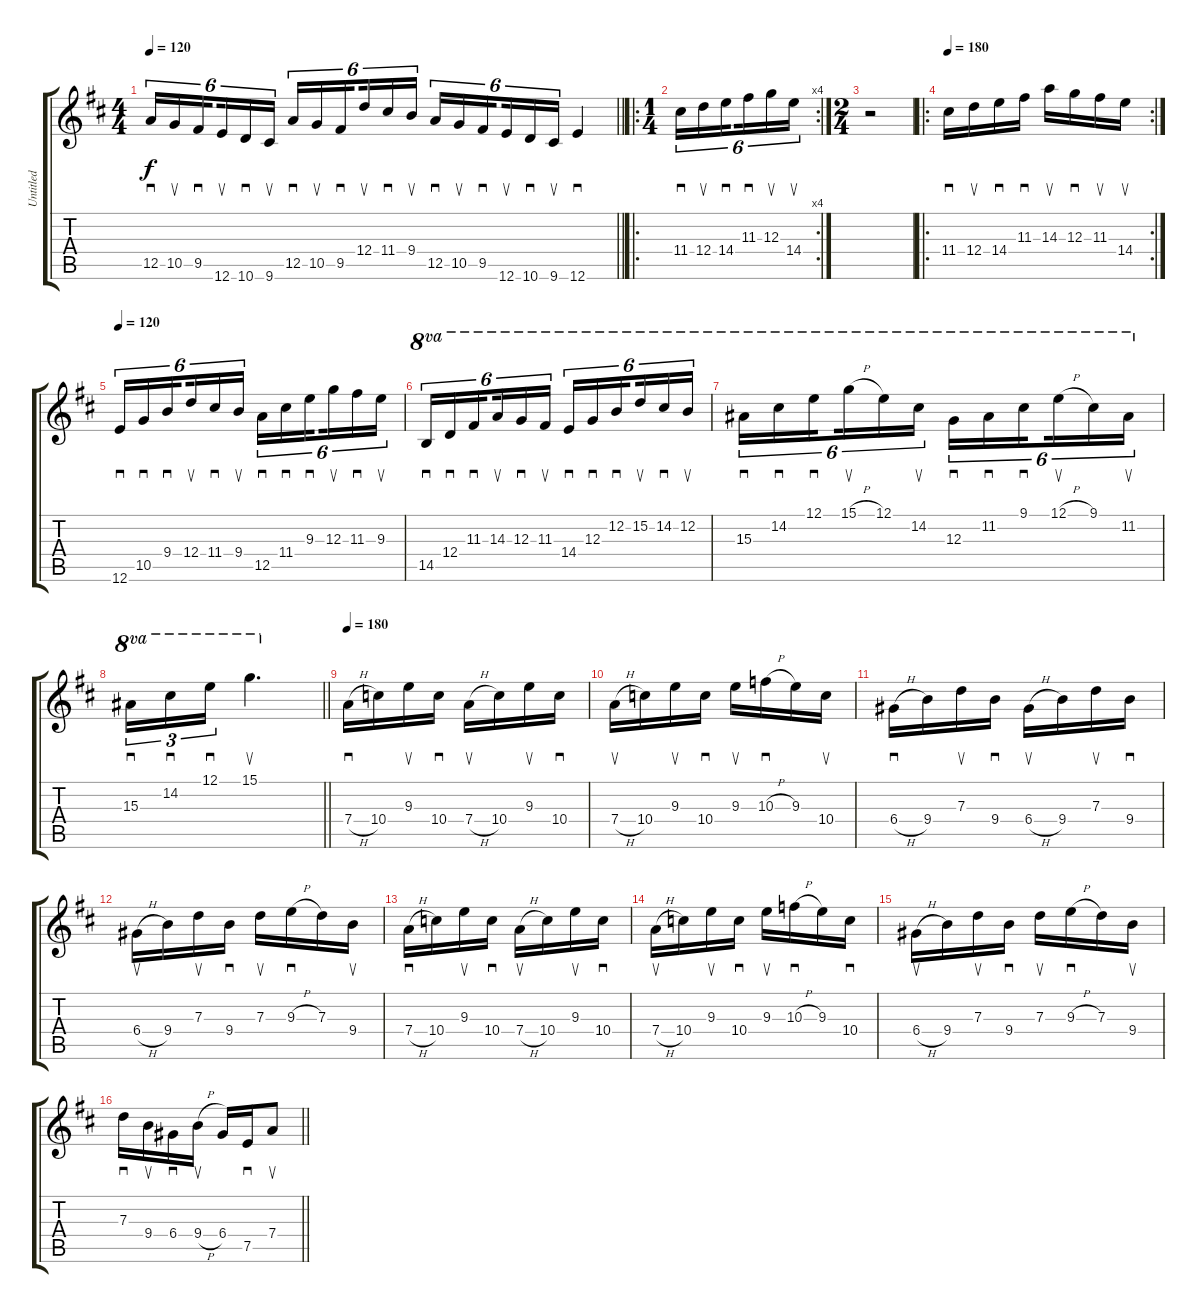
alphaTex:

\track ("Untitled" "Untitled") {instrument overdrivenguitar}
\staff {score tabs}
\tuning (E4 B3 G3 D3 A2 E2) {hide}
\ts (4 4)
\tempo 120
\clef g2
\barLineRight lightlight
\ks d
12.5.16{sd tu (6 4) dy f} 10.5.16{su tu (6 4)} 9.5.16{sd tu (6 4) beam splitsecondary} 12.6.16{su tu (6 4)} 10.6.16{sd tu (6 4)} 9.6.16{su tu (6 4)} 12.5.16{sd tu (6 4)} 10.5.16{su tu (6 4)} 9.5.16{sd tu (6 4) beam splitsecondary} 12.4.16{su tu (6 4)} 11.4.16{sd tu (6 4)} 9.4.16{su tu (6 4)} 12.5.16{sd tu (6 4)} 10.5.16{su tu (6 4)} 9.5.16{sd tu (6 4) beam splitsecondary} 12.6.16{su tu (6 4)} 10.6.16{sd tu (6 4)} 9.6.16{su tu (6 4)} 12.6.4{sd} |
\ro
\rc 4
\ts (1 4)
11.4.16{sd tu (6 4)} 12.4.16{su tu (6 4)} 14.4.16{sd tu (6 4) beam splitsecondary} 11.3.16{sd tu (6 4)} 12.3.16{su tu (6 4)} 14.4.16{su tu (6 4)} |
\ts (2 4)
r.2 |
\ro
\rc 2
\tempo 180
11.4.16{sd} 12.4.16{su} 14.4.16{sd} 11.3.16{sd} 14.3.16{su} 12.3.16{sd} 11.3.16{su} 14.4.16{su} |
\tempo 120
12.6.16{sd tu (6 4)} 10.5.16{sd tu (6 4)} 9.4.16{sd tu (6 4) beam splitsecondary} 12.4.16{su tu (6 4)} 11.4.16{sd tu (6 4)} 9.4.16{su tu (6 4)} 12.5.16{sd tu (6 4)} 11.4.16{sd tu (6 4)} 9.3.16{sd tu (6 4) beam splitsecondary} 12.3.16{su tu (6 4)} 11.3.16{sd tu (6 4)} 9.3.16{su tu (6 4)} |
14.5.16{sd tu (6 4) ot 8va} 12.4.16{sd tu (6 4) ot 8va} 11.3.16{sd tu (6 4) ot 8va beam splitsecondary} 14.3.16{su tu (6 4) ot 8va} 12.3.16{sd tu (6 4) ot 8va} 11.3.16{su tu (6 4) ot 8va} 14.4.16{sd tu (6 4) ot 8va} 12.3.16{sd tu (6 4) ot 8va} 12.2.16{sd tu (6 4) ot 8va beam splitsecondary} 15.2.16{su tu (6 4) ot 8va} 14.2.16{sd tu (6 4) ot 8va} 12.2.16{su tu (6 4) ot 8va} |
15.3.16{sd tu (6 4) ot 8va} 14.2.16{sd tu (6 4) ot 8va} 12.1.16{sd tu (6 4) ot 8va beam splitsecondary} 15.1{h}.16{su tu (6 4) ot 8va} 12.1.16{tu (6 4) ot 8va} 14.2.16{su tu (6 4) ot 8va} 12.3.16{sd tu (6 4) ot 8va} 11.2.16{sd tu (6 4) ot 8va} 9.1.16{sd tu (6 4) ot 8va beam splitsecondary} 12.1{h}.16{su tu (6 4) ot 8va} 9.1.16{tu (6 4) ot 8va} 11.2.16{su tu (6 4) ot 8va} |
\barLineRight lightlight
15.3.16{sd tu (3 2) ot 8va} 14.2.16{sd tu (3 2) ot 8va} 12.1.16{sd tu (3 2) ot 8va} 15.1.4{d su ot 8va} |
\tempo 180
7.4{h}.16{sd} 10.4.16 9.3.16{su} 10.4.16{sd} 7.4{h}.16{su} 10.4.16 9.3.16{su} 10.4.16{sd} |
7.4{h}.16{su} 10.4.16 9.3.16{su} 10.4.16{sd} 9.3.16{su} 10.3{h}.16{sd} 9.3.16 10.4.16{su} |
6.4{h}.16{sd} 9.4.16 7.3.16{su} 9.4.16{sd} 6.4{h}.16{su} 9.4.16 7.3.16{su} 9.4.16{sd} |
6.4{h}.16{su} 9.4.16 7.3.16{su} 9.4.16{sd} 7.3.16{su} 9.3{h}.16{sd} 7.3.16 9.4.16{su} |
7.4{h}.16{sd} 10.4.16 9.3.16{su} 10.4.16{sd} 7.4{h}.16{su} 10.4.16 9.3.16{su} 10.4.16{sd} |
7.4{h}.16{su} 10.4.16 9.3.16{su} 10.4.16{sd} 9.3.16{su} 10.3{h}.16{sd} 9.3.16 10.4.16{sd} |
6.4{h}.16{su} 9.4.16 7.3.16{su} 9.4.16{sd} 7.3.16{su} 9.3{h}.16{sd} 7.3.16 9.4.16{su} |
\barLineRight lightlight
7.3.16{sd} 9.4.16{su} 6.4.16{sd} 9.4{h}.16{su} 6.4.16 7.5.16{sd} 7.4.8{su}
